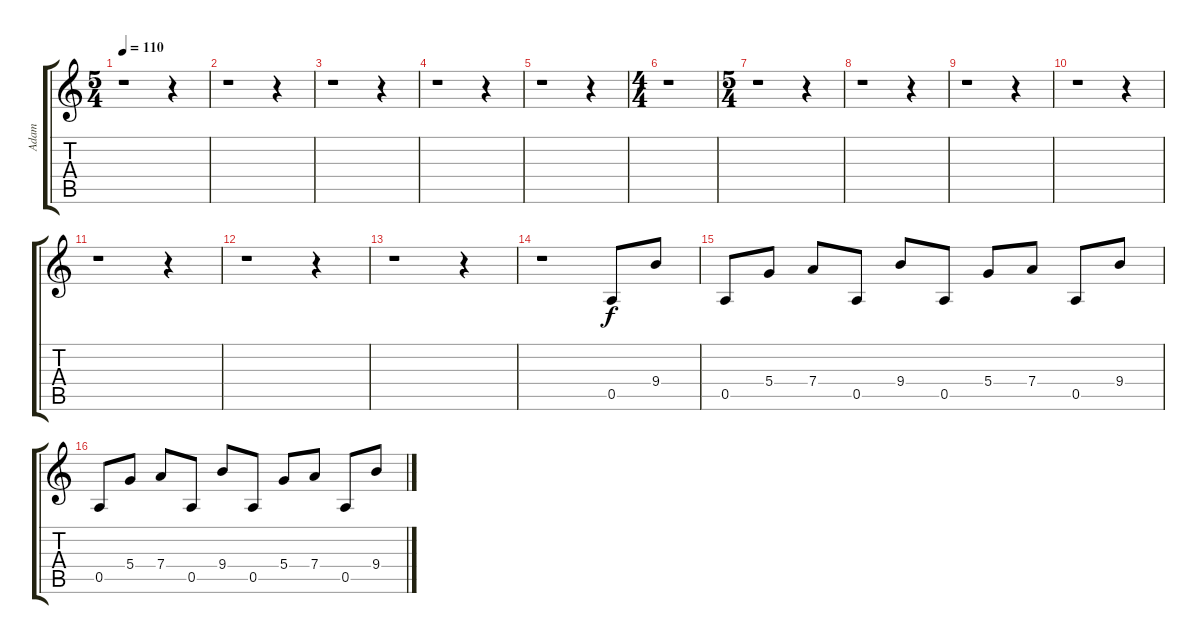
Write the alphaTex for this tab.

\track ("Adam" "Adam") {instrument electricguitarmuted}
\staff {score tabs}
\tuning (E4 B3 G3 D3 A2 D2) {hide}
\ts (5 4)
\tempo 110
\clef g2
\ks c
r.1{dy f} r.4 |
r.1 r.4 |
r.1 r.4 |
r.1 r.4 |
r.1 r.4 |
\ts (4 4)
r.1 |
\ts (5 4)
r.1 r.4 |
r.1 r.4 |
r.1 r.4 |
r.1 r.4 |
r.1 r.4 |
r.1 r.4 |
r.1 r.4 |
r.1 0.5.8{balance 16} 9.4.8 |
0.5.8 5.4.8 7.4.8 0.5.8 9.4.8 0.5.8 5.4.8 7.4.8 0.5.8 9.4.8 |
0.5.8 5.4.8 7.4.8 0.5.8 9.4.8 0.5.8 5.4.8 7.4.8 0.5.8 9.4.8
